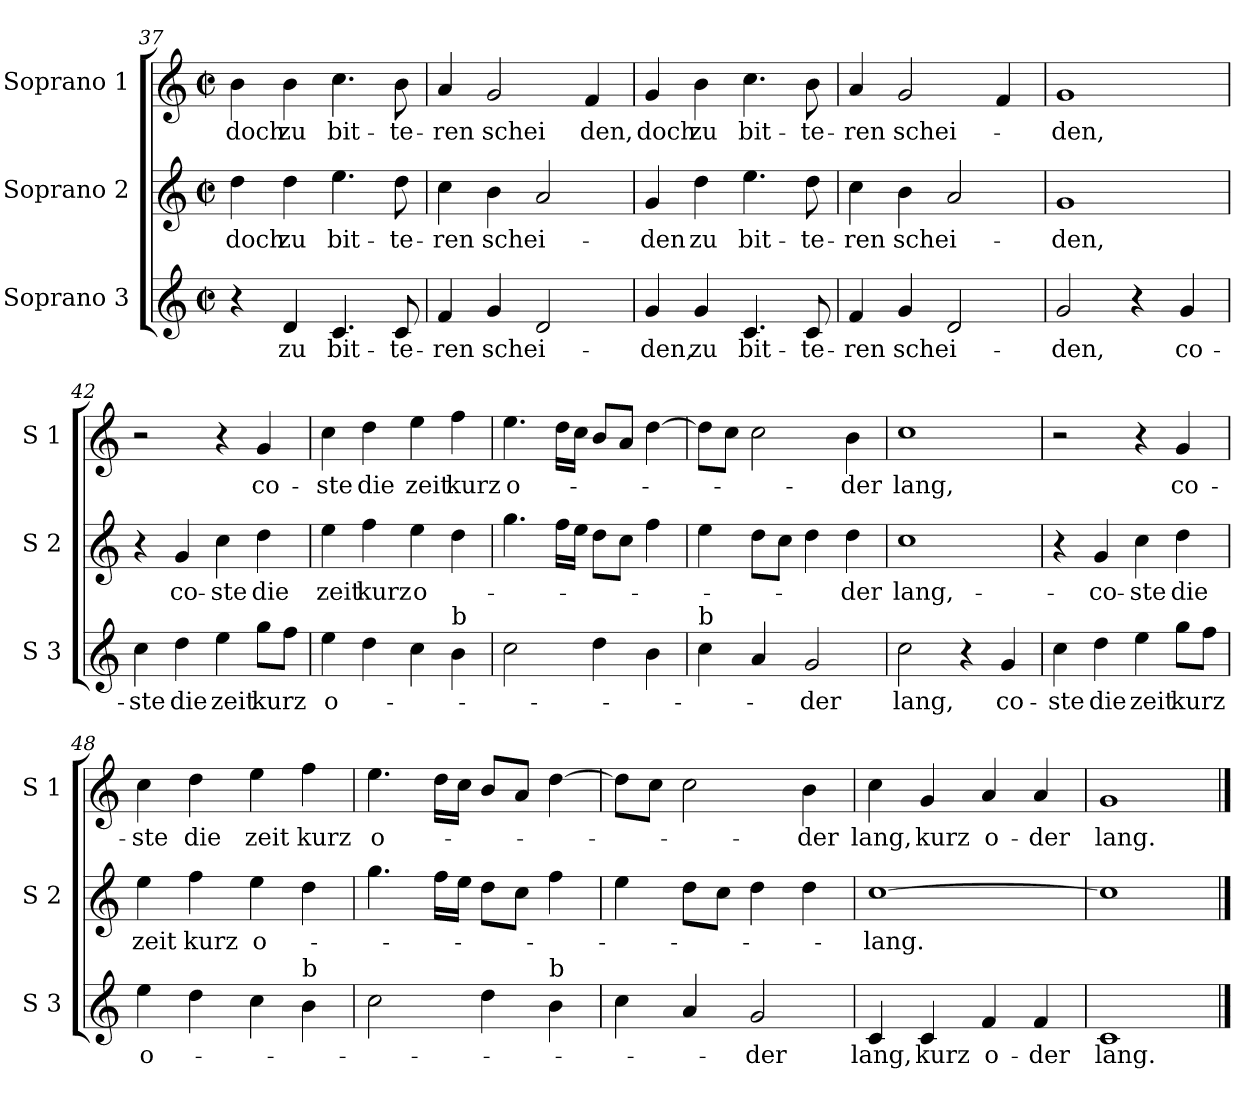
**kern	**text	**kern	**text	**kern	**text
*part3	*part3	*part2	*part2	*part1	*part1
*staff3	*staff3	*staff2	*staff2	*staff1	*staff1
*I"Soprano 3	*	*I"Soprano 2	*	*I"Soprano 1	*
*I'S 3	*	*I'S 2	*	*I'S 1	*
*clefG2	*	*clefG2	*	*clefG2	*
*k[]	*	*k[]	*	*k[]	*
*C:	*	*C:	*	*C:	*
*M2/2	*	*M2/2	*	*M2/2	*
*met(c|)	*	*met(c|)	*	*met(c|)	*
=37	=37	=37	=37	=37	=37
!	!	!	!LO:LY:b	!	!LO:LY:b
4r	.	4dd\	doch	4b\	doch
!	!LO:LY:b	!	!LO:LY:b	!	!LO:LY:b
4d/	zu	4dd\	zu	4b\	zu
!	!LO:LY:b	!	!LO:LY:b	!	!LO:LY:b
4.c/	bit-	4.ee\	bit-	4.cc\	bit-
!	!LO:LY:b	!	!LO:LY:b	!	!LO:LY:b
8c/	-te-	8dd\	-te-	8b\	-te-
=38	=38	=38	=38	=38	=38
!	!LO:LY:b	!	!LO:LY:b	!	!LO:LY:b
4f/	-ren	4cc\	-ren	4a/	-ren
!	!LO:LY:b	!	!LO:LY:b	!	!LO:LY:b
4g/	schei-	4b\	schei-	2g/	schei
2d/	.	2a/	.	.	.
!	!	!	!	!	!LO:LY:b
.	.	.	.	4f/	den,
!!LO:LB:g=z
=39	=39	=39	=39	=39	=39
!	!LO:LY:b	!	!LO:LY:b	!	!LO:LY:b
4g/	-den,	4g/	-den	4g/	doch
!	!LO:LY:b	!	!LO:LY:b	!	!LO:LY:b
4g/	zu	4dd\	zu	4b\	zu
!	!LO:LY:b	!	!LO:LY:b	!	!LO:LY:b
4.c/	bit-	4.ee\	bit-	4.cc\	bit-
!	!LO:LY:b	!	!LO:LY:b	!	!LO:LY:b
8c/	-te-	8dd\	-te-	8b\	-te-
=40	=40	=40	=40	=40	=40
!	!LO:LY:b	!	!LO:LY:b	!	!LO:LY:b
4f/	-ren	4cc\	-ren	4a/	-ren
!	!LO:LY:b	!	!LO:LY:b	!	!LO:LY:b
4g/	schei-	4b\	schei-	2g/	schei-
2d/	.	2a/	.	.	.
.	.	.	.	4f/	.
=41	=41	=41	=41	=41	=41
!	!LO:LY:b	!	!LO:LY:b	!	!LO:LY:b
2g/	-den,	1g	-den,	1g	-den,
4r	.	.	.	.	.
!	!LO:LY:b	!	!	!	!
4g/	co-	.	.	.	.
=42	=42	=42	=42	=42	=42
!	!LO:LY:b	!	!	!	!
4cc\	-ste	4r	.	2r	.
!	!LO:LY:b	!	!LO:LY:b	!	!
4dd\	die	4g/	co-	.	.
!	!LO:LY:b	!	!LO:LY:b	!	!
4ee\	zeit	4cc\	-ste	4r	.
!	!LO:LY:b	!	!LO:LY:b	!	!LO:LY:b
8gg\L	kurz	4dd\	die	4g/	co-
8ff\J	.	.	.	.	.
=43	=43	=43	=43	=43	=43
!	!LO:LY:b	!	!LO:LY:b	!	!LO:LY:b
4ee\	o-	4ee\	zeit	4cc\	-ste
!	!	!	!LO:LY:b	!	!LO:LY:b
4dd\	.	4ff\	kurz	4dd\	die
!	!	!	!LO:LY:b	!	!LO:LY:b
4cc\	.	4ee\	o-	4ee\	zeit
!LO:TX:a:t=b	!	!	!	!	!
!	!	!	!	!	!LO:LY:b
4b\	.	4dd\	.	4ff\	kurz
!!LO:LB:g=z
=44	=44	=44	=44	=44	=44
!	!	!	!	!	!LO:LY:b
2cc\	.	4.gg\	.	4.ee\	o-
.	.	16ff\LL	.	16dd\LL	.
.	.	16ee\JJ	.	16cc\JJ	.
4dd\	.	8dd\L	.	8b/L	.
.	.	8cc\J	.	8a/J	.
4b\	.	4ff\	.	[4dd\	.
=45	=45	=45	=45	=45	=45
!LO:TX:a:t=b	!	!	!	!	!
4cc\	.	4ee\	.	8dd\L]	.
.	.	.	.	8cc\J	.
4a/	.	8dd\L	.	2cc\	.
.	.	8cc\J	.	.	.
!	!LO:LY:b	!	!	!	!
2g/	-der	4dd\	.	.	.
!	!	!	!LO:LY:b	!	!LO:LY:b
.	.	4dd\	-der	4b\	-der
=46	=46	=46	=46	=46	=46
!	!LO:LY:b	!	!LO:LY:b	!	!LO:LY:b
2cc\	lang,	1cc	lang,-	1cc	lang,
4r	.	.	.	.	.
!	!LO:LY:b	!	!	!	!
4g/	co-	.	.	.	.
=47	=47	=47	=47	=47	=47
!	!LO:LY:b	!	!	!	!
4cc\	-ste	4r	.	2r	.
!	!LO:LY:b	!	!LO:LY:b	!	!
4dd\	die	4g/	-co-	.	.
!	!LO:LY:b	!	!LO:LY:b	!	!
4ee\	zeit	4cc\	-ste	4r	.
!	!LO:LY:b	!	!LO:LY:b	!	!LO:LY:b
8gg\L	kurz	4dd\	die	4g/	co-
8ff\J	.	.	.	.	.
!!LO:LB:g=z
=48	=48	=48	=48	=48	=48
!	!LO:LY:b	!	!LO:LY:b	!	!LO:LY:b
4ee\	o-	4ee\	zeit	4cc\	-ste
!	!	!	!LO:LY:b	!	!LO:LY:b
4dd\	.	4ff\	kurz	4dd\	die
!	!	!	!LO:LY:b	!	!LO:LY:b
4cc\	.	4ee\	o-	4ee\	zeit
!LO:TX:a:t=b	!	!	!	!	!
!	!	!	!	!	!LO:LY:b
4b\	.	4dd\	.	4ff\	kurz
=49	=49	=49	=49	=49	=49
!	!	!	!	!	!LO:LY:b
2cc\	.	4.gg\	.	4.ee\	o-
.	.	16ff\LL	.	16dd\LL	.
.	.	16ee\JJ	.	16cc\JJ	.
4dd\	.	8dd\L	.	8b/L	.
.	.	8cc\J	.	8a/J	.
!LO:TX:a:t=b	!	!	!	!	!
4b\	.	4ff\	.	[4dd\	.
=50	=50	=50	=50	=50	=50
4cc\	.	4ee\	.	8dd\L]	.
.	.	.	.	8cc\J	.
4a/	.	8dd\L	.	2cc\	.
.	.	8cc\J	.	.	.
!	!LO:LY:b	!	!	!	!
2g/	-der	4dd\	.	.	.
!	!	!	!	!	!LO:LY:b
.	.	4dd\	.	4b\	-der
=51	=51	=51	=51	=51	=51
!	!LO:LY:b	!	!LO:LY:b	!	!LO:LY:b
4c/	lang,	[1cc	-lang.	4cc\	lang,
!	!LO:LY:b	!	!	!	!LO:LY:b
4c/	kurz	.	.	4g/	kurz
!	!LO:LY:b	!	!	!	!LO:LY:b
4f/	o-	.	.	4a/	o-
!	!LO:LY:b	!	!	!	!LO:LY:b
4f/	-der	.	.	4a/	-der
=52	=52	=52	=52	=52	=52
!	!LO:LY:b	!	!	!	!LO:LY:b
1c	lang.	1cc]	.	1g	lang.
==	==	==	==	==	==
*-	*-	*-	*-	*-	*-
